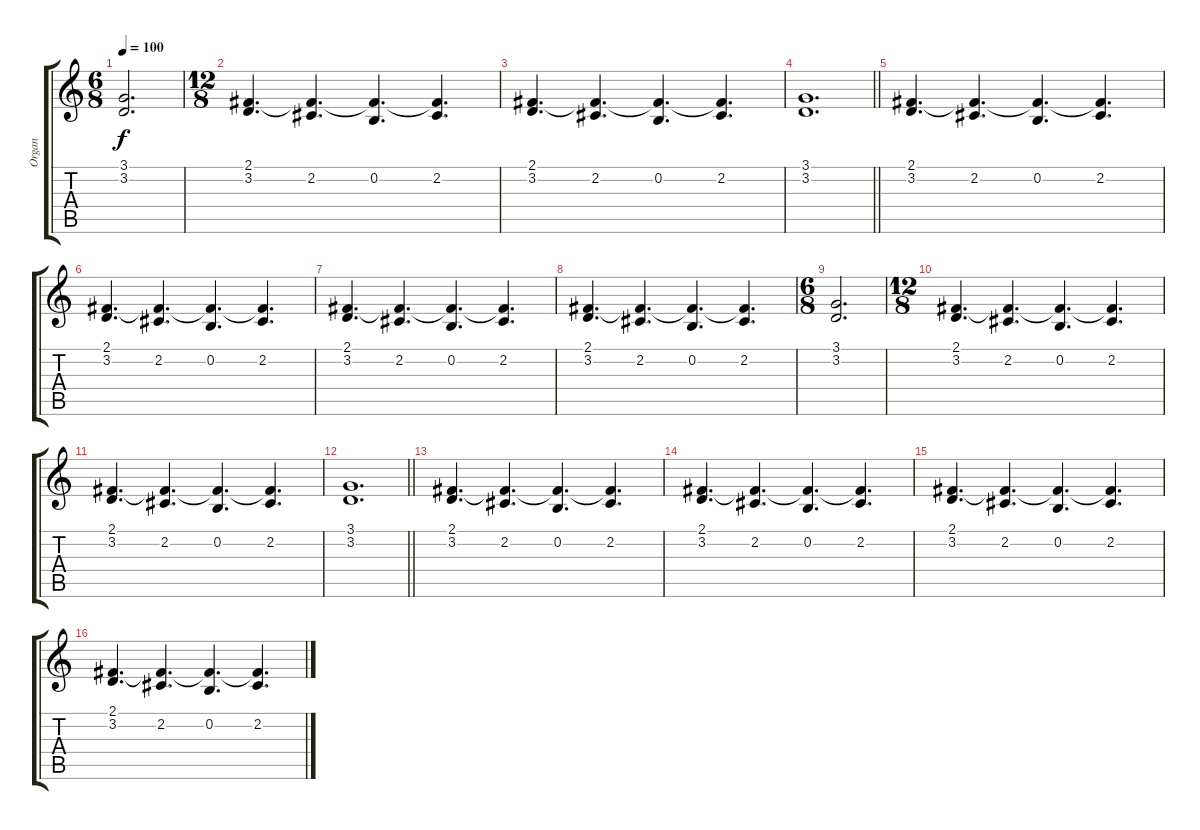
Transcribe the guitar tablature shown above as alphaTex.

\track ("Organ" "Organ") {instrument percussiveorgan}
\staff {score tabs}
\tuning (E4 B3 G3 D3 A2 E2) {hide}
\ts (6 8)
\tempo 100
\clef g2
\ks c
(3.1 3.2).2{d dy f} |
\ts (12 8)
(2.1 3.2).4{d} (2.1{t} 2.2).4{d} (2.1{t} 0.2).4{d} (2.1{t} 2.2).4{d} |
(2.1 3.2).4{d} (2.1{t} 2.2).4{d} (2.1{t} 0.2).4{d} (2.1{t} 2.2).4{d} |
\barLineRight lightlight
(3.1 3.2).1{d} |
(2.1 3.2).4{d} (2.1{t} 2.2).4{d} (2.1{t} 0.2).4{d} (2.1{t} 2.2).4{d} |
(2.1 3.2).4{d} (2.1{t} 2.2).4{d} (2.1{t} 0.2).4{d} (2.1{t} 2.2).4{d} |
(2.1 3.2).4{d} (2.1{t} 2.2).4{d} (2.1{t} 0.2).4{d} (2.1{t} 2.2).4{d} |
(2.1 3.2).4{d} (2.1{t} 2.2).4{d} (2.1{t} 0.2).4{d} (2.1{t} 2.2).4{d} |
\ts (6 8)
(3.1 3.2).2{d} |
\ts (12 8)
(2.1 3.2).4{d} (2.1{t} 2.2).4{d} (2.1{t} 0.2).4{d} (2.1{t} 2.2).4{d} |
(2.1 3.2).4{d} (2.1{t} 2.2).4{d} (2.1{t} 0.2).4{d} (2.1{t} 2.2).4{d} |
\barLineRight lightlight
(3.1 3.2).1{d} |
(2.1 3.2).4{d} (2.1{t} 2.2).4{d} (2.1{t} 0.2).4{d} (2.1{t} 2.2).4{d} |
(2.1 3.2).4{d} (2.1{t} 2.2).4{d} (2.1{t} 0.2).4{d} (2.1{t} 2.2).4{d} |
(2.1 3.2).4{d} (2.1{t} 2.2).4{d} (2.1{t} 0.2).4{d} (2.1{t} 2.2).4{d} |
(2.1 3.2).4{d} (2.1{t} 2.2).4{d} (2.1{t} 0.2).4{d} (2.1{t} 2.2).4{d}
